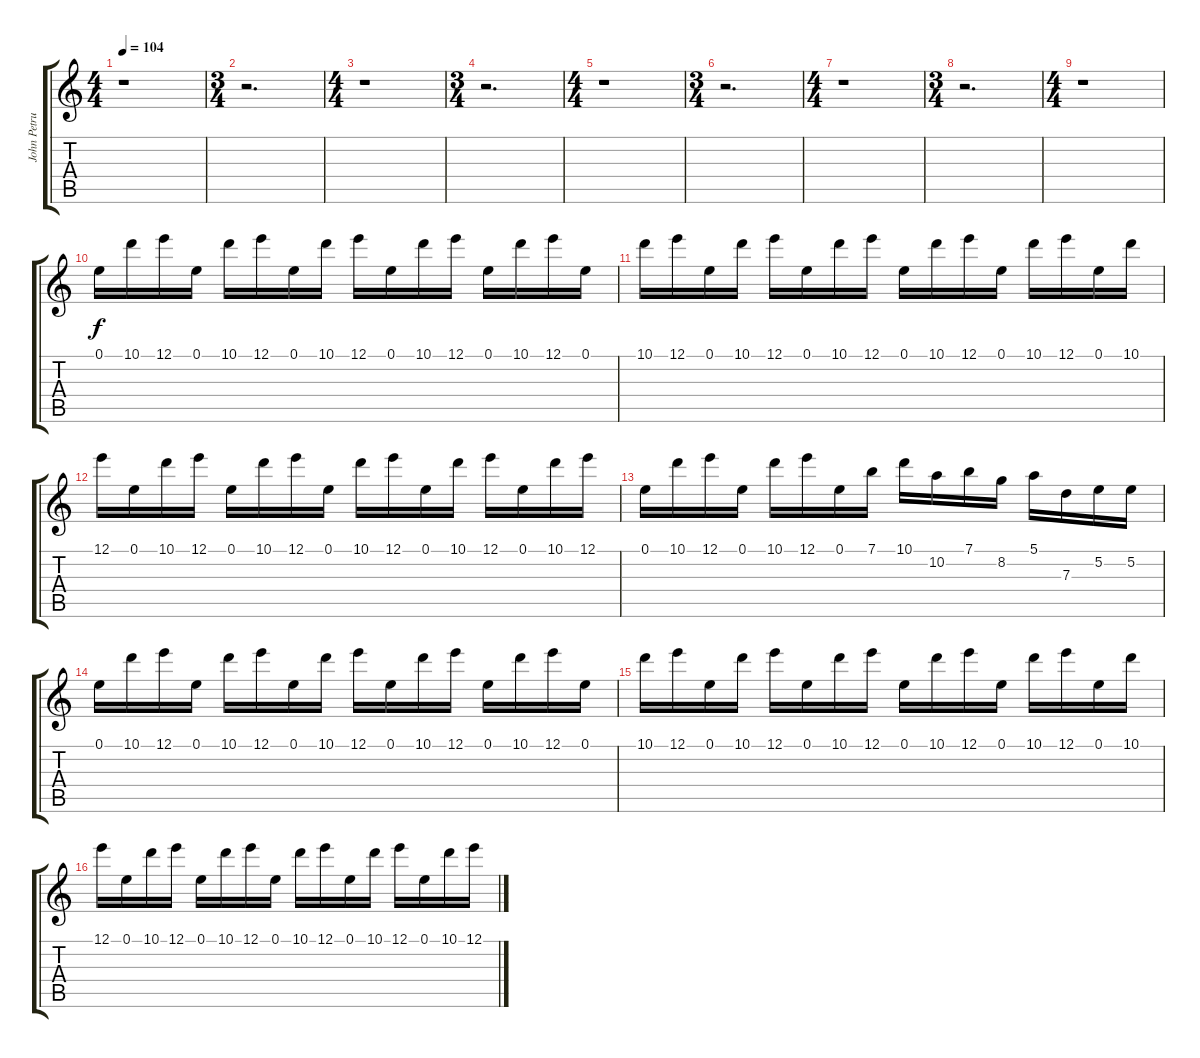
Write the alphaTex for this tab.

\track ("John Petrucci" "John Petru") {instrument overdrivenguitar}
\staff {score tabs}
\tuning (E4 B3 G3 D3 A2 E2) {hide}
\ts (4 4)
\tempo 104
\clef g2
\ks c
r.1{dy mp} |
\ts (3 4)
r.2{d} |
\ts (4 4)
r.1 |
\ts (3 4)
r.2{d} |
\ts (4 4)
r.1 |
\ts (3 4)
r.2{d} |
\ts (4 4)
r.1 |
\ts (3 4)
r.2{d} |
\ts (4 4)
r.1 |
0.1.16{dy f} 10.1.16 12.1.16 0.1.16 10.1.16 12.1.16 0.1.16 10.1.16 12.1.16 0.1.16 10.1.16 12.1.16 0.1.16 10.1.16 12.1.16 0.1.16 |
10.1.16 12.1.16 0.1.16 10.1.16 12.1.16 0.1.16 10.1.16 12.1.16 0.1.16 10.1.16 12.1.16 0.1.16 10.1.16 12.1.16 0.1.16 10.1.16 |
12.1.16 0.1.16 10.1.16 12.1.16 0.1.16 10.1.16 12.1.16 0.1.16 10.1.16 12.1.16 0.1.16 10.1.16 12.1.16 0.1.16 10.1.16 12.1.16 |
0.1.16 10.1.16 12.1.16 0.1.16 10.1.16 12.1.16 0.1.16 7.1.16 10.1.16 10.2.16 7.1.16 8.2.16 5.1.16 7.3.16 5.2.16 5.2.16 |
0.1.16 10.1.16 12.1.16 0.1.16 10.1.16 12.1.16 0.1.16 10.1.16 12.1.16 0.1.16 10.1.16 12.1.16 0.1.16 10.1.16 12.1.16 0.1.16 |
10.1.16 12.1.16 0.1.16 10.1.16 12.1.16 0.1.16 10.1.16 12.1.16 0.1.16 10.1.16 12.1.16 0.1.16 10.1.16 12.1.16 0.1.16 10.1.16 |
12.1.16 0.1.16 10.1.16 12.1.16 0.1.16 10.1.16 12.1.16 0.1.16 10.1.16 12.1.16 0.1.16 10.1.16 12.1.16 0.1.16 10.1.16 12.1.16
